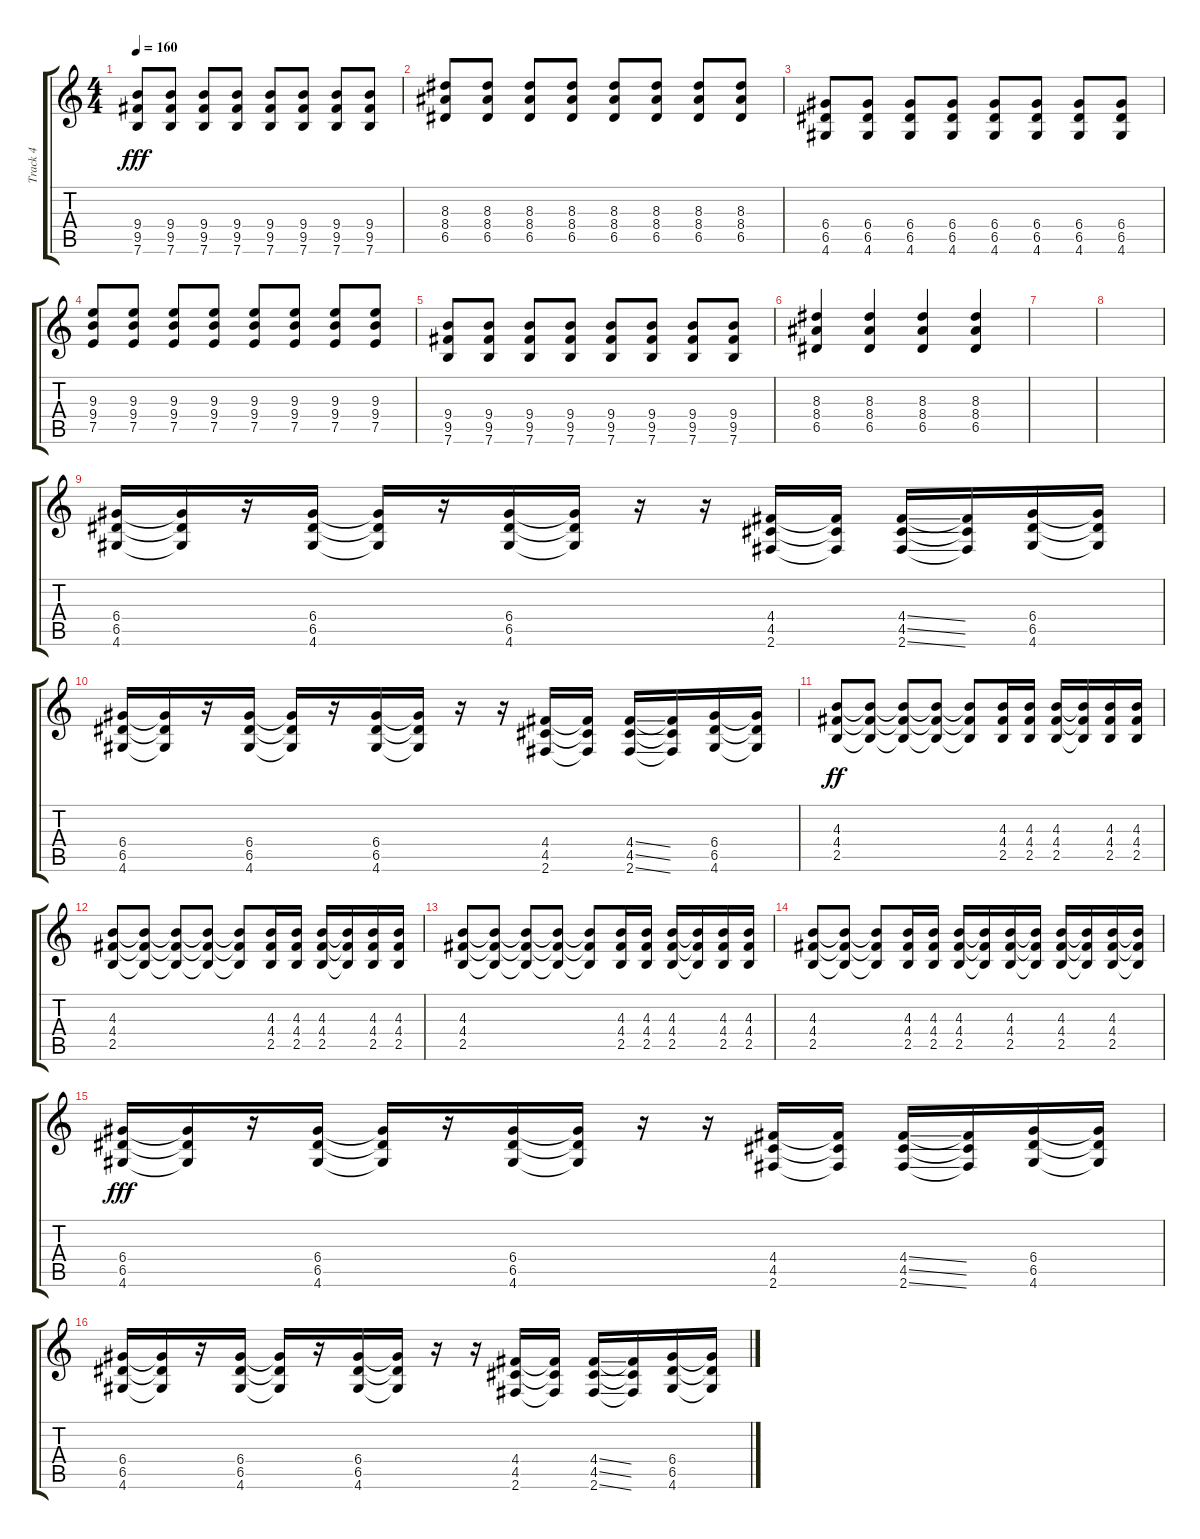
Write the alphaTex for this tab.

\track ("Track 4" "Track 4") {instrument distortionguitar}
\staff {score tabs}
\tuning (E4 B3 G3 D3 A2 E2) {hide}
\ts (4 4)
\tempo 160
\clef g2
\ks c
(9.4 9.5 7.6).8{dy fff} (9.4 9.5 7.6).8 (9.4 9.5 7.6).8 (9.4 9.5 7.6).8 (9.4 9.5 7.6).8 (9.4 9.5 7.6).8 (9.4 9.5 7.6).8 (9.4 9.5 7.6).8 |
(8.3 8.4 6.5).8 (8.3 8.4 6.5).8 (8.3 8.4 6.5).8 (8.3 8.4 6.5).8 (8.3 8.4 6.5).8 (8.3 8.4 6.5).8 (8.3 8.4 6.5).8 (8.3 8.4 6.5).8 |
(6.4 6.5 4.6).8 (6.4 6.5 4.6).8 (6.4 6.5 4.6).8 (6.4 6.5 4.6).8 (6.4 6.5 4.6).8 (6.4 6.5 4.6).8 (6.4 6.5 4.6).8 (6.4 6.5 4.6).8 |
(9.3 9.4 7.5).8 (9.3 9.4 7.5).8 (9.3 9.4 7.5).8 (9.3 9.4 7.5).8 (9.3 9.4 7.5).8 (9.3 9.4 7.5).8 (9.3 9.4 7.5).8 (9.3 9.4 7.5).8 |
(9.4 9.5 7.6).8 (9.4 9.5 7.6).8 (9.4 9.5 7.6).8 (9.4 9.5 7.6).8 (9.4 9.5 7.6).8 (9.4 9.5 7.6).8 (9.4 9.5 7.6).8 (9.4 9.5 7.6).8 |
(8.3 8.4 6.5).4 (8.3 8.4 6.5).4 (8.3 8.4 6.5).4 (8.3 8.4 6.5).4 |
|
|
(6.4 6.5 4.6).16 (6.4{t} 6.5{t} 4.6{t}).16 r.16 (6.4 6.5 4.6).16 (6.4{t} 6.5{t} 4.6{t}).16 r.16 (6.4 6.5 4.6).16 (6.4{t} 6.5{t} 4.6{t}).16 r.16 r.16 (4.4 4.5 2.6).16 (4.4{t} 4.5{t} 2.6{t}).16 (4.4{ss} 4.5{ss} 2.6{ss}).16 (4.4{t} 4.5{t} 2.6{t}).16 (6.4 6.5 4.6).16 (6.4{t} 6.5{t} 4.6{t}).16 |
(6.4 6.5 4.6).16 (6.4{t} 6.5{t} 4.6{t}).16 r.16 (6.4 6.5 4.6).16 (6.4{t} 6.5{t} 4.6{t}).16 r.16 (6.4 6.5 4.6).16 (6.4{t} 6.5{t} 4.6{t}).16 r.16 r.16 (4.4 4.5 2.6).16 (4.4{t} 4.5{t} 2.6{t}).16 (4.4{ss} 4.5{ss} 2.6{ss}).16 (4.4{t} 4.5{t} 2.6{t}).16 (6.4 6.5 4.6).16 (6.4{t} 6.5{t} 4.6{t}).16 |
(4.3 4.4 2.5).8{dy ff} (4.3{t} 4.4{t} 2.5{t}).8 (4.3{t} 4.4{t} 2.5{t}).8 (4.3{t} 4.4{t} 2.5{t}).8 (4.3{t} 4.4{t} 2.5{t}).8 (4.3 4.4 2.5).16 (4.3 4.4 2.5).16 (4.3 4.4 2.5).16 (4.3{t} 4.4{t} 2.5{t}).16 (4.3 4.4 2.5).16 (4.3 4.4 2.5).16 |
(4.3 4.4 2.5).8 (4.3{t} 4.4{t} 2.5{t}).8 (4.3{t} 4.4{t} 2.5{t}).8 (4.3{t} 4.4{t} 2.5{t}).8 (4.3{t} 4.4{t} 2.5{t}).8 (4.3 4.4 2.5).16 (4.3 4.4 2.5).16 (4.3 4.4 2.5).16 (4.3{t} 4.4{t} 2.5{t}).16 (4.3 4.4 2.5).16 (4.3 4.4 2.5).16 |
(4.3 4.4 2.5).8 (4.3{t} 4.4{t} 2.5{t}).8 (4.3{t} 4.4{t} 2.5{t}).8 (4.3{t} 4.4{t} 2.5{t}).8 (4.3{t} 4.4{t} 2.5{t}).8 (4.3 4.4 2.5).16 (4.3 4.4 2.5).16 (4.3 4.4 2.5).16 (4.3{t} 4.4{t} 2.5{t}).16 (4.3 4.4 2.5).16 (4.3 4.4 2.5).16 |
(4.3 4.4 2.5).8 (4.3{t} 4.4{t} 2.5{t}).8 (4.3{t} 4.4{t} 2.5{t}).8 (4.3 4.4 2.5).16 (4.3 4.4 2.5).16 (4.3 4.4 2.5).16 (4.3{t} 4.4{t} 2.5{t}).16 (4.3 4.4 2.5).16 (4.3{t} 4.4{t} 2.5{t}).16 (4.3 4.4 2.5).16 (4.3{t} 4.4{t} 2.5{t}).16 (4.3 4.4 2.5).16 (4.3{t} 4.4{t} 2.5{t}).16 |
(6.4 6.5 4.6).16{dy fff} (6.4{t} 6.5{t} 4.6{t}).16 r.16 (6.4 6.5 4.6).16 (6.4{t} 6.5{t} 4.6{t}).16 r.16 (6.4 6.5 4.6).16 (6.4{t} 6.5{t} 4.6{t}).16 r.16 r.16 (4.4 4.5 2.6).16 (4.4{t} 4.5{t} 2.6{t}).16 (4.4{ss} 4.5{ss} 2.6{ss}).16 (4.4{t} 4.5{t} 2.6{t}).16 (6.4 6.5 4.6).16 (6.4{t} 6.5{t} 4.6{t}).16 |
(6.4 6.5 4.6).16 (6.4{t} 6.5{t} 4.6{t}).16 r.16 (6.4 6.5 4.6).16 (6.4{t} 6.5{t} 4.6{t}).16 r.16 (6.4 6.5 4.6).16 (6.4{t} 6.5{t} 4.6{t}).16 r.16 r.16 (4.4 4.5 2.6).16 (4.4{t} 4.5{t} 2.6{t}).16 (4.4{ss} 4.5{ss} 2.6{ss}).16 (4.4{t} 4.5{t} 2.6{t}).16 (6.4 6.5 4.6).16 (6.4{t} 6.5{t} 4.6{t}).16
